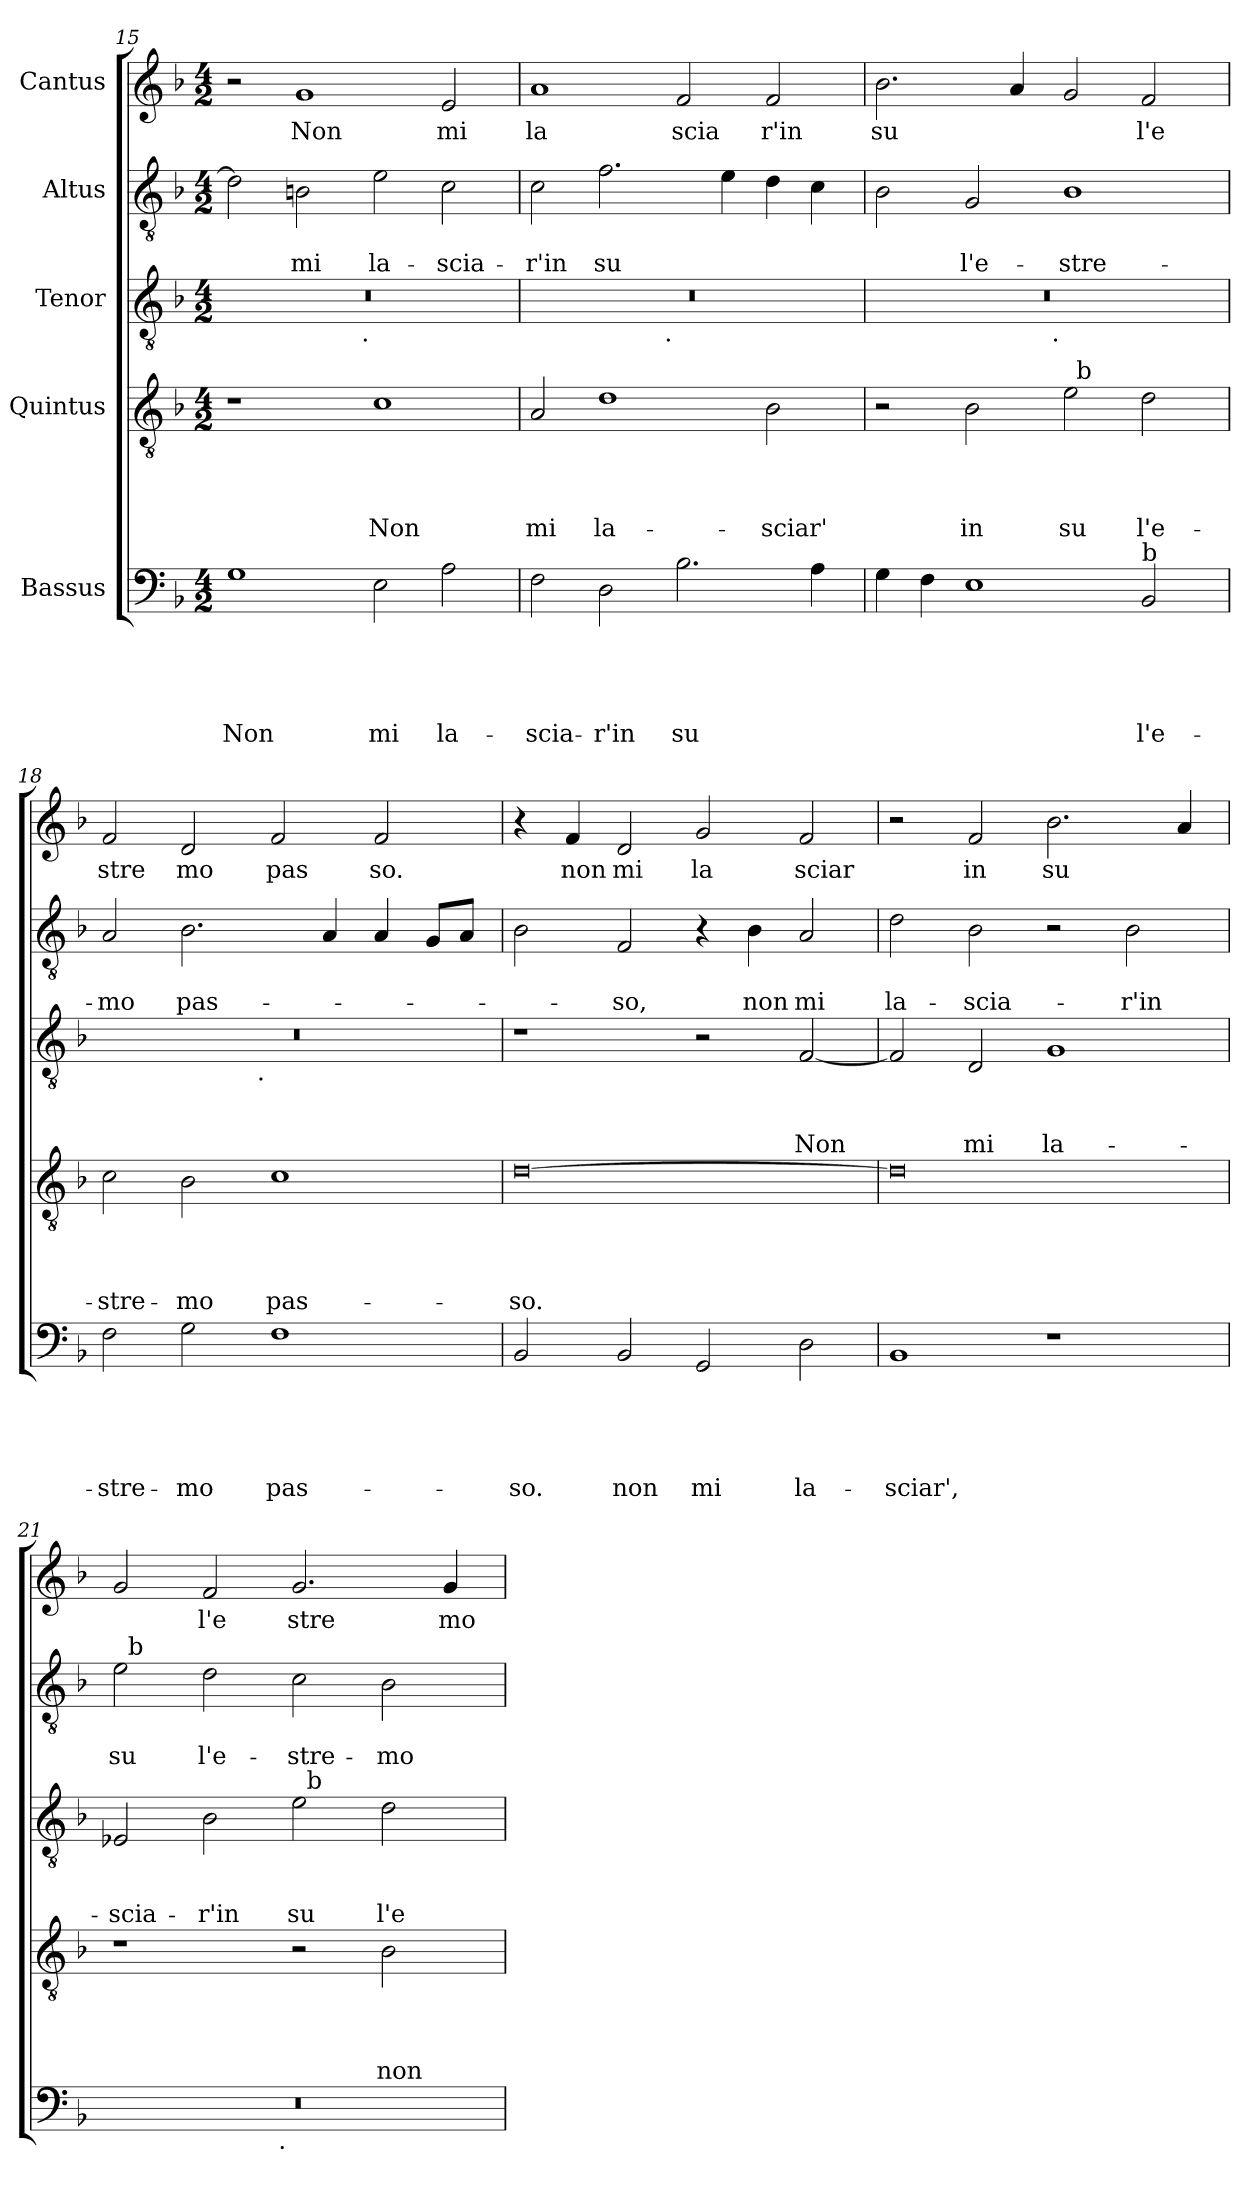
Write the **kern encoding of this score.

**kern	**text	**text	**text	**text	**text	**kern	**text	**text	**text	**text	**kern	**text	**text	**text	**kern	**text	**text	**kern	**text
*part5	*part5	*part5	*part5	*part5	*part5	*part4	*part4	*part4	*part4	*part4	*part3	*part3	*part3	*part3	*part2	*part2	*part2	*part1	*part1
*staff5	*staff5	*staff5	*staff5	*staff5	*staff5	*staff4	*staff4	*staff4	*staff4	*staff4	*staff3	*staff3	*staff3	*staff3	*staff2	*staff2	*staff2	*staff1	*staff1
*I"Bassus	*	*	*	*	*	*I"Quintus	*	*	*	*	*I"Tenor	*	*	*	*I"Altus	*	*	*I"Cantus	*
*clefF4	*	*	*	*	*	*clefGv2	*	*	*	*	*clefGv2	*	*	*	*clefGv2	*	*	*clefG2	*
*ITrd-3c-5	*	*	*	*	*	*ITrd-3c-5	*	*	*	*	*	*	*	*	*ITrd-3c-5	*	*	*ITrd-3c-5	*
*k[b-e-]	*	*	*	*	*	*k[b-e-]	*	*	*	*	*k[b-]	*	*	*	*k[b-e-]	*	*	*k[b-e-]	*
*B-:	*	*	*	*	*	*B-:	*	*	*	*	*F:	*	*	*	*B-:	*	*	*B-:	*
*M4/2	*	*	*	*	*	*M4/2	*	*	*	*	*M4/2	*	*	*	*M4/2	*	*	*M4/2	*
=15	=15	=15	=15	=15	=15	=15	=15	=15	=15	=15	=15	=15	=15	=15	=15	=15	=15	=15	=15
!	!	!	!	!	!LO:LY:b	!	!	!	!	!	!	!	!	!	!	!	!	!	!
*	*	*	*	*	*	*	*	*	*	*	*^	*	*	*	*	*	*	*	*
1c	.	.	.	.	Non	1r	.	.	.	.	0r	2ryy	.	.	.	2g\]	.	.	2r	.
!	!	!	!	!	!	!	!	!	!	!	!	!	!	!	!	!	!	!LO:LY:b	!	!LO:LY:b
.	.	.	.	.	.	.	.	.	.	.	.	4...ryy	.	.	.	2en\	.	mi	1cc	Non
!	!	!	!	!	!	!	!	!	!	!	!	!LO:TX:b:t=.	!	!	!	!	!	!	!	!
.	.	.	.	.	.	.	.	.	.	.	.	1ryy	.	.	.	.	.	.	.	.
!	!	!	!	!	!LO:LY:b	!	!	!	!	!LO:LY:b	!	!	!	!	!	!	!	!LO:LY:b	!	!
2A\	.	.	.	.	mi	1f	.	.	.	Non	.	.	.	.	.	2a\	.	la-	.	.
!	!	!	!	!	!LO:LY:b	!	!	!	!	!	!	!	!	!	!	!	!	!LO:LY:b	!	!LO:LY:b
2d\	.	.	.	.	la-	.	.	.	.	.	.	.	.	.	.	2f\	.	-scia-	2a/	mi
.	.	.	.	.	.	.	.	.	.	.	.	32ryy	.	.	.	.	.	.	.	.
=16	=16	=16	=16	=16	=16	=16	=16	=16	=16	=16	=16	=16	=16	=16	=16	=16	=16	=16	=16	=16
!	!	!	!	!	!LO:LY:b	!	!	!	!	!LO:LY:b	!	!	!	!	!	!	!	!LO:LY:b	!	!LO:LY:b
2B-\	.	.	.	.	-scia-	2d/	.	.	.	mi	0r	2ryy	.	.	.	2f\	.	-r'in	1dd	la
!	!	!	!	!	!LO:LY:b	!	!	!	!	!LO:LY:b	!	!	!	!	!	!	!	!LO:LY:b	!	!
2G\	.	.	.	.	-r'in	1g	.	.	.	la-	.	4...ryy	.	.	.	2.b-\	.	su	.	.
!	!	!	!	!	!	!	!	!	!	!	!	!LO:TX:b:t=.	!	!	!	!	!	!	!	!
.	.	.	.	.	.	.	.	.	.	.	.	1ryy	.	.	.	.	.	.	.	.
!	!	!	!	!	!LO:LY:b	!	!	!	!	!	!	!	!	!	!	!	!	!	!	!LO:LY:b
2.e-\	.	.	.	.	su	.	.	.	.	.	.	.	.	.	.	.	.	.	2b-/	scia
.	.	.	.	.	.	.	.	.	.	.	.	.	.	.	.	4a\	.	.	.	.
!	!	!	!	!	!	!	!	!	!	!LO:LY:b	!	!	!	!	!	!	!	!	!	!LO:LY:b
.	.	.	.	.	.	2e-\	.	.	.	-sciar'	.	.	.	.	.	4g\	.	.	2b-/	r'in
4d\	.	.	.	.	.	.	.	.	.	.	.	.	.	.	.	4f\	.	.	.	.
.	.	.	.	.	.	.	.	.	.	.	.	32ryy	.	.	.	.	.	.	.	.
=17	=17	=17	=17	=17	=17	=17	=17	=17	=17	=17	=17	=17	=17	=17	=17	=17	=17	=17	=17	=17
!	!	!	!	!	!	!	!	!	!	!	!	!	!	!	!	!	!	!	!	!LO:LY:b
*	*	*	*	*	*	*^	*	*	*	*	*	*	*	*	*	*	*	*	*	*
4c\	.	.	.	.	.	2r	1ryy	.	.	.	.	0r	2ryy	.	.	.	2e-\	.	.	2.ee-\	su
4B-\	.	.	.	.	.	.	.	.	.	.	.	.	.	.	.	.	.	.	.	.	.
!	!	!	!	!	!	!	!	!	!	!	!LO:LY:b	!	!	!	!	!	!	!	!LO:LY:b	!	!
1A	.	.	.	.	.	2e-\	.	.	.	.	in	.	4...ryy	.	.	.	2c/	.	l'e-	.	.
.	.	.	.	.	.	.	.	.	.	.	.	.	.	.	.	.	.	.	.	4dd/	.
!	!	!	!	!	!	!	!	!	!	!	!	!	!LO:TX:b:t=.	!	!	!	!	!	!	!	!
.	.	.	.	.	.	.	.	.	.	.	.	.	1ryy	.	.	.	.	.	.	.	.
!	!	!	!	!	!	!	!	!	!	!	!LO:LY:b	!	!	!	!	!	!	!	!LO:LY:b	!	!
.	.	.	.	.	.	2a\	32ryy	.	.	.	su	.	.	.	.	.	1e-	.	-stre-	2cc/	.
!	!	!	!	!	!	!	!LO:TX:a:t=b	!	!	!	!	!	!	!	!	!	!	!	!	!	!
.	.	.	.	.	.	.	2ryy	.	.	.	.	.	.	.	.	.	.	.	.	.	.
!LO:TX:a:t=b	!	!	!	!	!	!	!	!	!	!	!	!	!	!	!	!	!	!	!	!	!
!	!	!	!	!	!LO:LY:b	!	!	!	!	!	!LO:LY:b	!	!	!	!	!	!	!	!	!	!LO:LY:b
2E-/	.	.	.	.	l'e-	2g\	.	.	.	.	l'e-	.	.	.	.	.	.	.	.	2b-/	l'e
.	.	.	.	.	.	.	4...ryy	.	.	.	.	.	.	.	.	.	.	.	.	.	.
.	.	.	.	.	.	.	.	.	.	.	.	.	32ryy	.	.	.	.	.	.	.	.
=18	=18	=18	=18	=18	=18	=18	=18	=18	=18	=18	=18	=18	=18	=18	=18	=18	=18	=18	=18	=18	=18
!	!	!	!	!	!LO:LY:b	!	!	!	!	!	!LO:LY:b	!	!	!	!	!	!	!	!LO:LY:b	!	!LO:LY:b
*	*	*	*	*	*	*v	*v	*	*	*	*	*	*	*	*	*	*	*	*	*	*
2B-\	.	.	.	.	-stre-	2f\	.	.	.	-stre-	0r	2ryy	.	.	.	2d/	.	-mo	2b-/	stre
!	!	!	!	!	!LO:LY:b	!	!	!	!	!LO:LY:b	!	!	!	!	!	!	!	!LO:LY:b	!	!LO:LY:b
2c\	.	.	.	.	-mo	2e-\	.	.	.	-mo	.	4...ryy	.	.	.	2.e-\	.	pas-	2g/	mo
!	!	!	!	!	!	!	!	!	!	!	!	!LO:TX:b:t=.	!	!	!	!	!	!	!	!
.	.	.	.	.	.	.	.	.	.	.	.	1ryy	.	.	.	.	.	.	.	.
!	!	!	!	!	!LO:LY:b	!	!	!	!	!LO:LY:b	!	!	!	!	!	!	!	!	!	!LO:LY:b
1B-	.	.	.	.	pas-	1f	.	.	.	pas-	.	.	.	.	.	.	.	.	2b-/	pas
.	.	.	.	.	.	.	.	.	.	.	.	.	.	.	.	4d/	.	.	.	.
!	!	!	!	!	!	!	!	!	!	!	!	!	!	!	!	!	!	!	!	!LO:LY:b
.	.	.	.	.	.	.	.	.	.	.	.	.	.	.	.	4d/	.	.	2b-/	so.
.	.	.	.	.	.	.	.	.	.	.	.	.	.	.	.	8c/L	.	.	.	.
.	.	.	.	.	.	.	.	.	.	.	.	.	.	.	.	8d/J	.	.	.	.
.	.	.	.	.	.	.	.	.	.	.	.	32ryy	.	.	.	.	.	.	.	.
=19	=19	=19	=19	=19	=19	=19	=19	=19	=19	=19	=19	=19	=19	=19	=19	=19	=19	=19	=19	=19
!	!	!	!	!	!LO:LY:b	!	!	!	!	!LO:LY:b	!	!	!	!	!	!	!	!	!	!
*	*	*	*	*	*	*	*	*	*	*	*v	*v	*	*	*	*	*	*	*	*
2E-/	.	.	.	.	-so.	[>0g	.	.	.	-so.	1r	.	.	.	2e-\	.	.	4r	.
!	!	!	!	!	!	!	!	!	!	!	!	!	!	!	!	!	!	!	!LO:LY:b
.	.	.	.	.	.	.	.	.	.	.	.	.	.	.	.	.	.	4b-/	non
!	!	!	!	!	!LO:LY:b	!	!	!	!	!	!	!	!	!	!	!	!LO:LY:b	!	!LO:LY:b
2E-/	.	.	.	.	non	.	.	.	.	.	.	.	.	.	2B-/	.	-so,	2g/	mi
!	!	!	!	!	!LO:LY:b	!	!	!	!	!	!	!	!	!	!	!	!	!	!LO:LY:b
2C/	.	.	.	.	mi	.	.	.	.	.	2r	.	.	.	4r	.	.	2cc/	la
!	!	!	!	!	!	!	!	!	!	!	!	!	!	!	!	!	!LO:LY:b	!	!
.	.	.	.	.	.	.	.	.	.	.	.	.	.	.	4e-\	.	non	.	.
!	!	!	!	!	!LO:LY:b	!	!	!	!	!	!	!	!	!LO:LY:b	!	!	!LO:LY:b	!	!LO:LY:b
2G\	.	.	.	.	la-	.	.	.	.	.	[>2F/	.	.	Non	2d/	.	mi	2b-/	sciar
!!LO:PB:g=z
=20	=20	=20	=20	=20	=20	=20	=20	=20	=20	=20	=20	=20	=20	=20	=20	=20	=20	=20	=20
!	!	!	!	!	!LO:LY:b	!	!	!	!	!	!	!	!	!	!	!	!LO:LY:b	!	!
1E-	.	.	.	.	-sciar',	0g]	.	.	.	.	2F/]	.	.	.	2g\	.	la-	2r	.
!	!	!	!	!	!	!	!	!	!	!	!	!	!	!LO:LY:b	!	!	!LO:LY:b	!	!LO:LY:b
.	.	.	.	.	.	.	.	.	.	.	2D/	.	.	mi	2e-\	.	-scia-	2b-/	in
!	!	!	!	!	!	!	!	!	!	!	!	!	!	!LO:LY:b	!	!	!	!	!LO:LY:b
1r	.	.	.	.	.	.	.	.	.	.	1G	.	.	la-	2r	.	.	2.ee-\	su
!	!	!	!	!	!	!	!	!	!	!	!	!	!	!	!	!	!LO:LY:b	!	!
.	.	.	.	.	.	.	.	.	.	.	.	.	.	.	2e-\	.	-r'in	.	.
.	.	.	.	.	.	.	.	.	.	.	.	.	.	.	.	.	.	4dd/	.
=21	=21	=21	=21	=21	=21	=21	=21	=21	=21	=21	=21	=21	=21	=21	=21	=21	=21	=21	=21
!	!	!	!	!	!	!	!	!	!	!	!	!	!	!LO:LY:b	!	!	!LO:LY:b	!	!
*^	*	*	*	*	*	*	*	*	*	*	*^	*	*	*	*^	*	*	*	*
0r	2ryy	.	.	.	.	.	1r	.	.	.	.	2E-X/	1ryy	.	.	-scia-	2a\	32ryy	.	su	2cc/	.
!	!	!	!	!	!	!	!	!	!	!	!	!	!	!	!	!	!	!LO:TX:a:t=b	!	!	!	!
.	.	.	.	.	.	.	.	.	.	.	.	.	.	.	.	.	.	1ryy	.	.	.	.
!	!	!	!	!	!	!	!	!	!	!	!	!	!	!	!	!LO:LY:b	!	!	!	!LO:LY:b	!	!LO:LY:b
.	4...ryy	.	.	.	.	.	.	.	.	.	.	2B-\	.	.	.	-r'in	2g\	.	.	l'e-	2b-/	l'e
!	!LO:TX:b:t=.	!	!	!	!	!	!	!	!	!	!	!	!	!	!	!	!	!	!	!	!	!
.	1ryy	.	.	.	.	.	.	.	.	.	.	.	.	.	.	.	.	.	.	.	.	.
!	!	!	!	!	!	!	!	!	!	!	!	!	!	!	!	!LO:LY:b	!	!	!	!LO:LY:b	!	!LO:LY:b
.	.	.	.	.	.	.	2r	.	.	.	.	2e\	32ryy	.	.	su	2f\	.	.	-stre-	2.cc/	stre
!	!	!	!	!	!	!	!	!	!	!	!	!	!LO:TX:a:t=b	!	!	!	!	!	!	!	!	!
.	.	.	.	.	.	.	.	.	.	.	.	.	2ryy	.	.	.	.	2ryy	.	.	.	.
!	!	!	!	!	!	!	!	!	!	!	!LO:LY:b	!	!	!	!	!LO:LY:b	!	!	!	!LO:LY:b	!	!
.	.	.	.	.	.	.	2e-\	.	.	.	non	2d\	.	.	.	l'e-	2e-\	.	.	-mo	.	.
.	.	.	.	.	.	.	.	.	.	.	.	.	4...ryy	.	.	.	.	4...ryy	.	.	.	.
!	!	!	!	!	!	!	!	!	!	!	!	!	!	!	!	!	!	!	!	!	!	!LO:LY:b
.	.	.	.	.	.	.	.	.	.	.	.	.	.	.	.	.	.	.	.	.	4cc/	mo
.	32ryy	.	.	.	.	.	.	.	.	.	.	.	.	.	.	.	.	.	.	.	.	.
*	*	*	*	*	*	*	*	*	*	*	*	*v	*v	*	*	*	*	*	*	*	*	*
*v	*v	*	*	*	*	*	*	*	*	*	*	*	*	*	*	*v	*v	*	*	*	*
=	=	=	=	=	=	=	=	=	=	=	=	=	=	=	=	=	=	=	=
*-	*-	*-	*-	*-	*-	*-	*-	*-	*-	*-	*-	*-	*-	*-	*-	*-	*-	*-	*-
